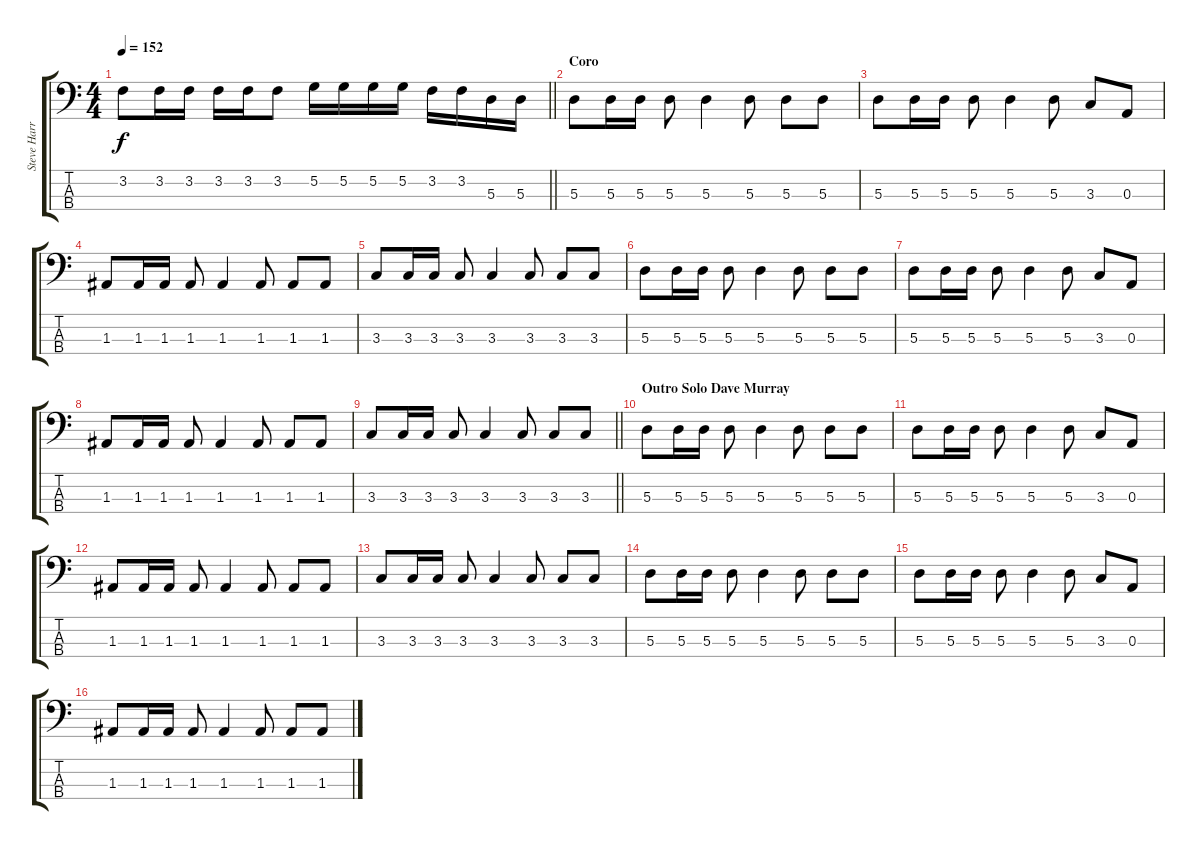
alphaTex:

\track ("Steve Harris" "Steve Harr") {instrument electricbassfinger}
\staff {score tabs}
\tuning (G2 D2 A1 E1) {hide}
\ts (4 4)
\tempo 152
\clef f4
\barLineRight lightlight
\ks c
3.2.8{dy f} 3.2.16 3.2.16 3.2.16 3.2.16 3.2.8 5.2.16 5.2.16 5.2.16 5.2.16 3.2.16 3.2.16 5.3.16 5.3.16 |
\section ("" "Coro")
5.3.8 5.3.16 5.3.16 5.3.8 5.3.4 5.3.8 5.3.8 5.3.8 |
5.3.8 5.3.16 5.3.16 5.3.8 5.3.4 5.3.8 3.3.8 0.3.8 |
1.3.8 1.3.16 1.3.16 1.3.8 1.3.4 1.3.8 1.3.8 1.3.8 |
3.3.8 3.3.16 3.3.16 3.3.8 3.3.4 3.3.8 3.3.8 3.3.8 |
5.3.8 5.3.16 5.3.16 5.3.8 5.3.4 5.3.8 5.3.8 5.3.8 |
5.3.8 5.3.16 5.3.16 5.3.8 5.3.4 5.3.8 3.3.8 0.3.8 |
1.3.8 1.3.16 1.3.16 1.3.8 1.3.4 1.3.8 1.3.8 1.3.8 |
\barLineRight lightlight
3.3.8 3.3.16 3.3.16 3.3.8 3.3.4 3.3.8 3.3.8 3.3.8 |
\section ("" "Outro Solo Dave Murray")
5.3.8 5.3.16 5.3.16 5.3.8 5.3.4 5.3.8 5.3.8 5.3.8 |
5.3.8 5.3.16 5.3.16 5.3.8 5.3.4 5.3.8 3.3.8 0.3.8 |
1.3.8 1.3.16 1.3.16 1.3.8 1.3.4 1.3.8 1.3.8 1.3.8 |
3.3.8 3.3.16 3.3.16 3.3.8 3.3.4 3.3.8 3.3.8 3.3.8 |
5.3.8 5.3.16 5.3.16 5.3.8 5.3.4 5.3.8 5.3.8 5.3.8 |
5.3.8 5.3.16 5.3.16 5.3.8 5.3.4 5.3.8 3.3.8 0.3.8 |
1.3.8 1.3.16 1.3.16 1.3.8 1.3.4 1.3.8 1.3.8 1.3.8
